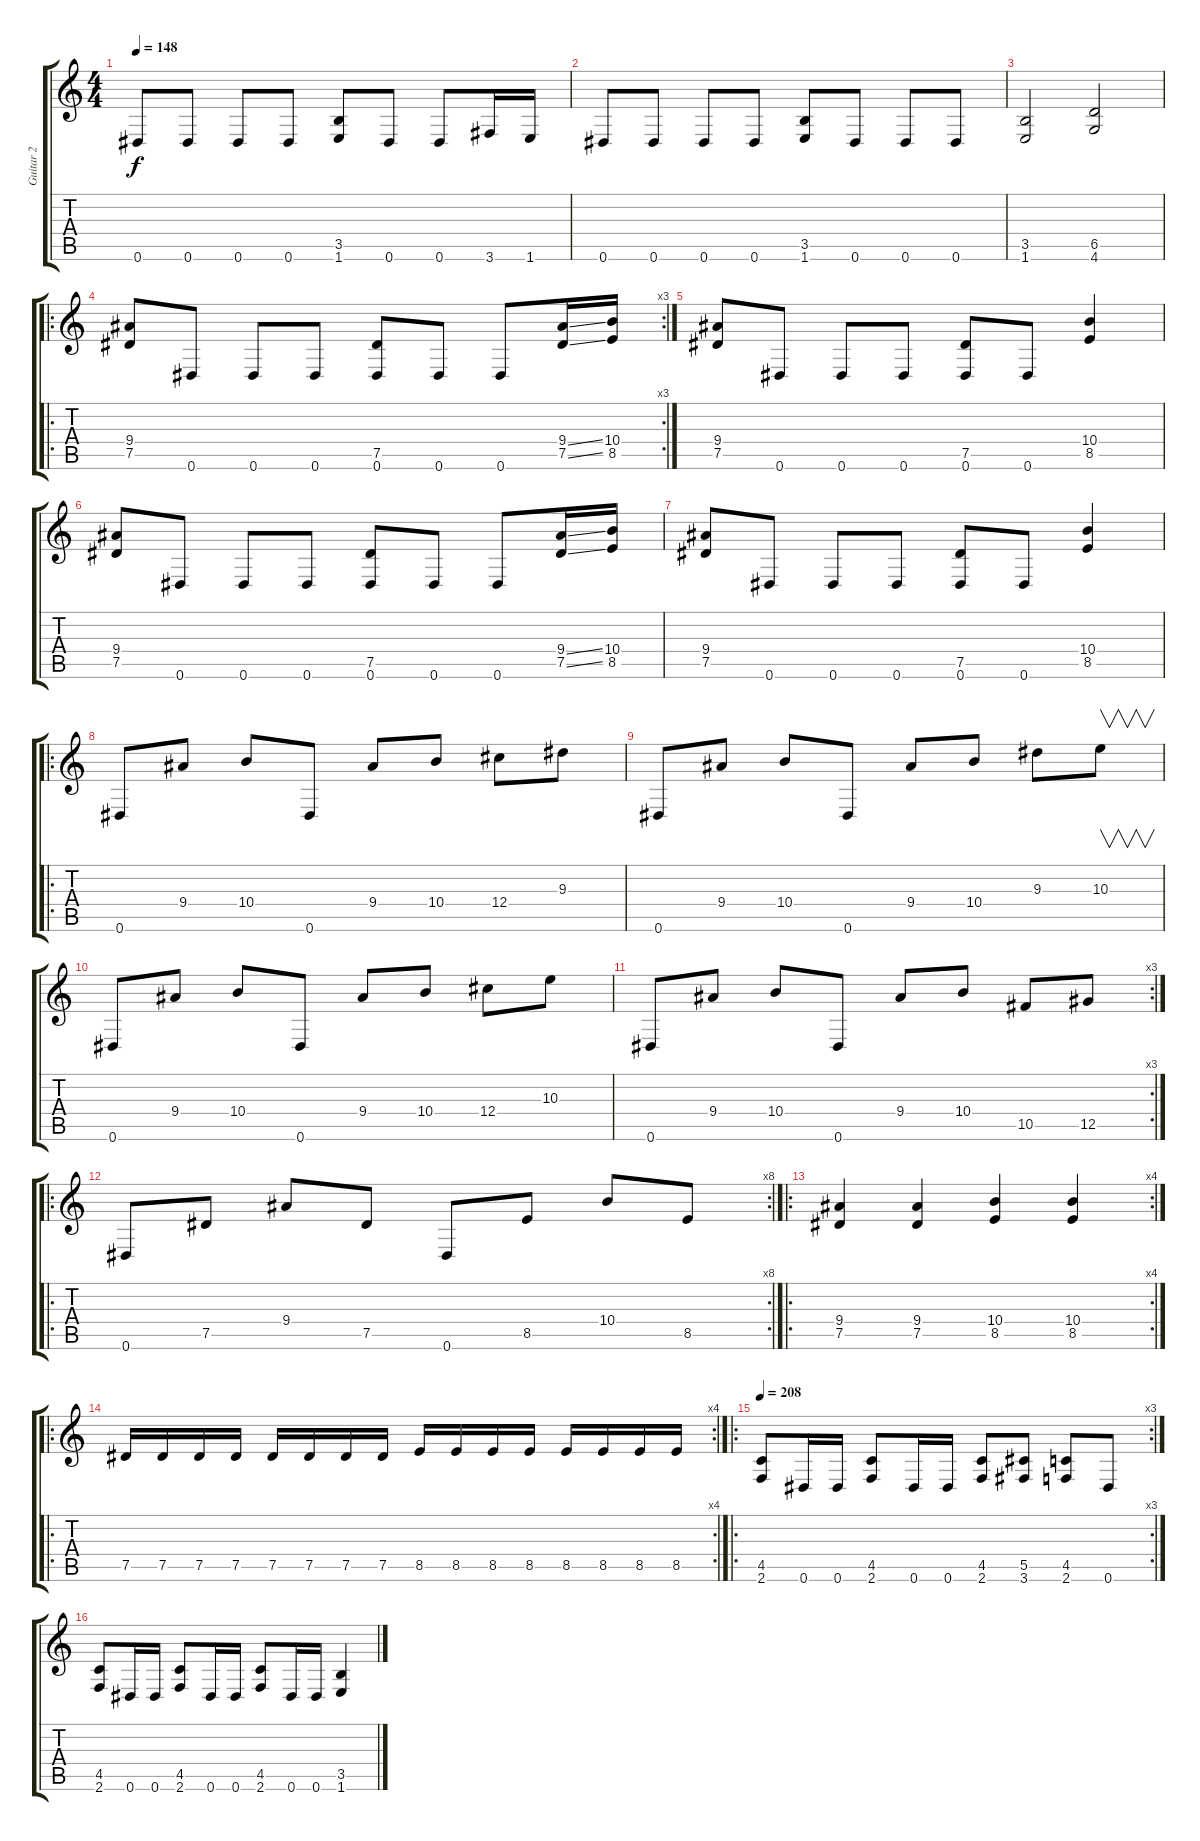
\track ("Guitar 2" "Guitar 2") {instrument distortionguitar}
\staff {score tabs}
\tuning (Eb4 Bb3 Gb3 Db3 Ab2 Eb2) {hide}
\ts (4 4)
\tempo 148
\clef g2
\ks c
0.6.8{dy f} 0.6.8 0.6.8 0.6.8 (3.5 1.6).8 0.6.8 0.6.8 3.6.16 1.6.16 |
0.6.8 0.6.8 0.6.8 0.6.8 (3.5 1.6).8 0.6.8 0.6.8 0.6.8 |
(3.5 1.6).2 (6.5 4.6).2 |
\ro
\rc 3
(9.4 7.5).8 0.6.8 0.6.8 0.6.8 (7.5 0.6).8 0.6.8 0.6.8 (9.4{ss} 7.5{ss}).16 (10.4 8.5).16 |
(9.4 7.5).8 0.6.8 0.6.8 0.6.8 (7.5 0.6).8 0.6.8 (10.4 8.5).4 |
(9.4 7.5).8 0.6.8 0.6.8 0.6.8 (7.5 0.6).8 0.6.8 0.6.8 (9.4{ss} 7.5{ss}).16 (10.4 8.5).16 |
(9.4 7.5).8 0.6.8 0.6.8 0.6.8 (7.5 0.6).8 0.6.8 (10.4 8.5).4 |
\ro
0.6.8 9.4.8 10.4.8 0.6.8 9.4.8 10.4.8 12.4.8 9.3.8 |
0.6.8 9.4.8 10.4.8 0.6.8 9.4.8 10.4.8 9.3.8 10.3.8{v} |
0.6.8 9.4.8 10.4.8 0.6.8 9.4.8 10.4.8 12.4.8 10.3.8 |
\rc 3
0.6.8 9.4.8 10.4.8 0.6.8 9.4.8 10.4.8 10.5.8 12.5.8 |
\ro
\rc 8
0.6.8 7.5.8 9.4.8 7.5.8 0.6.8 8.5.8 10.4.8 8.5.8 |
\ro
\rc 4
(9.4 7.5).4 (9.4 7.5).4 (10.4 8.5).4 (10.4 8.5).4 |
\ro
\rc 4
7.5.16 7.5.16 7.5.16 7.5.16 7.5.16 7.5.16 7.5.16 7.5.16 8.5.16 8.5.16 8.5.16 8.5.16 8.5.16 8.5.16 8.5.16 8.5.16 |
\ro
\rc 3
\tempo 208
(4.5 2.6).8 0.6.16 0.6.16 (4.5 2.6).8 0.6.16 0.6.16 (4.5 2.6).8 (5.5 3.6).8 (4.5 2.6).8 0.6.8 |
(4.5 2.6).8 0.6.16 0.6.16 (4.5 2.6).8 0.6.16 0.6.16 (4.5 2.6).8 0.6.16 0.6.16 (3.5 1.6).4
